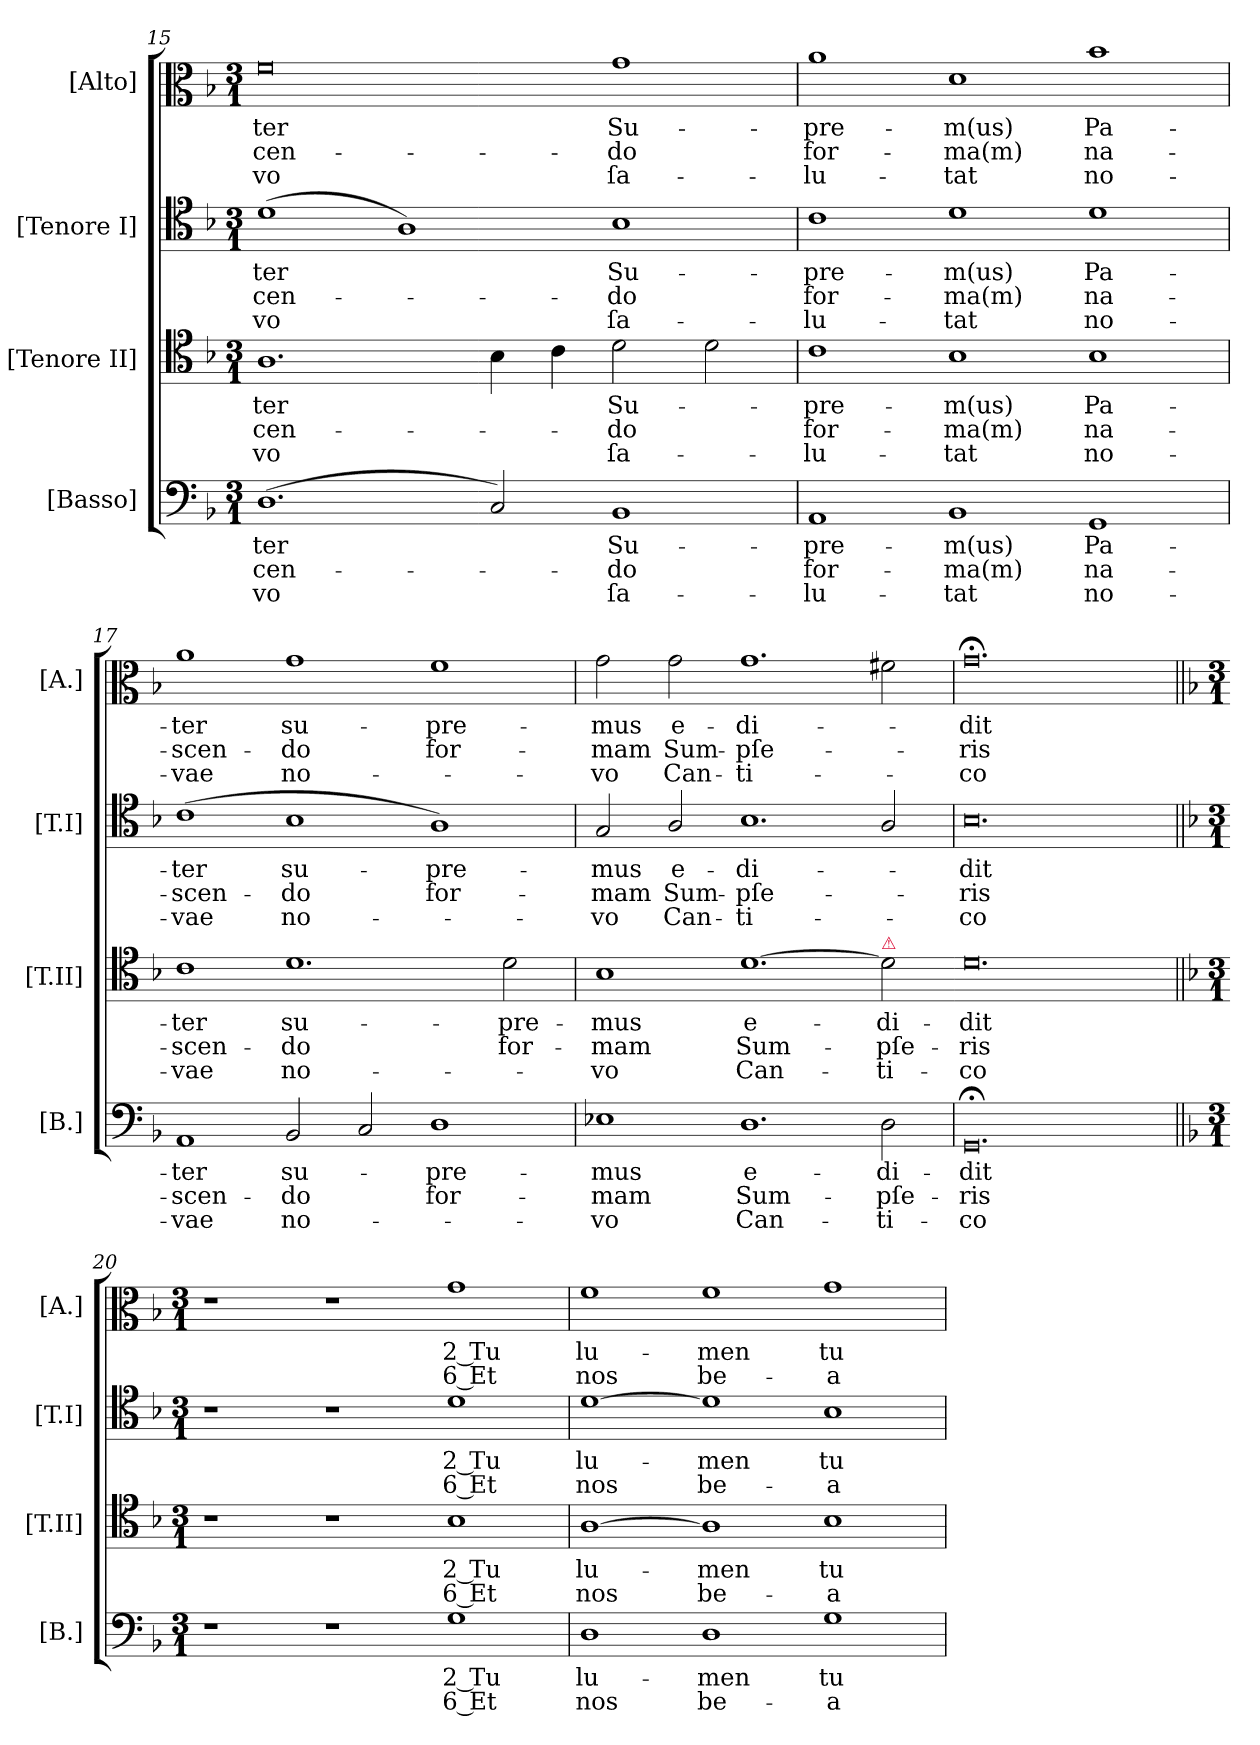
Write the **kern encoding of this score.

**kern	**text	**text	**text	**kern	**text	**text	**text	**kern	**text	**text	**text	**kern	**text	**text	**text
*part4	*part4	*part4	*part4	*part3	*part3	*part3	*part3	*part2	*part2	*part2	*part2	*part1	*part1	*part1	*part1
*staff4	*staff4	*staff4	*staff4	*staff3	*staff3	*staff3	*staff3	*staff2	*staff2	*staff2	*staff2	*staff1	*staff1	*staff1	*staff1
*I"[Basso]	*	*	*	*I"[Tenore II]	*	*	*	*I"[Tenore I]	*	*	*	*I"[Alto]	*	*	*
*I'[B.]	*	*	*	*I'[T.II]	*	*	*	*I'[T.I]	*	*	*	*I'[A.]	*	*	*
*clefF4	*	*	*	*clefC4	*	*	*	*clefC4	*	*	*	*clefC3	*	*	*
*k[b-]	*	*	*	*k[b-]	*	*	*	*k[b-]	*	*	*	*k[b-]	*	*	*
*M3/1	*	*	*	*M3/1	*	*	*	*M3/1	*	*	*	*M3/1	*	*	*
=15	=15	=15	=15	=15	=15	=15	=15	=15	=15	=15	=15	=15	=15	=15	=15
(<1.D\	-ter	-cen-	-vo	1.A\	-ter	-cen-	-vo	(1d\	-ter	-cen-	-vo	0f\	-ter	-cen-	-vo
.	.	.	.	.	.	.	.	1A\)	.	.	.	.	.	.	.
2C/)	.	.	.	4B-\	.	.	.	.	.	.	.	.	.	.	.
.	.	.	.	4c\	.	.	.	.	.	.	.	.	.	.	.
1BB-/	Su-	-do	ſa-	2d\	Su-	-do	ſa-	1B-\	Su-	-do	ſa-	1g\	Su-	-do	ſa-
.	.	.	.	2d\	.	.	.	.	.	.	.	.	.	.	.
=16	=16	=16	=16	=16	=16	=16	=16	=16	=16	=16	=16	=16	=16	=16	=16
1AA/	-pre-	for-	-lu-	1c\	-pre-	for-	-lu-	1c\	-pre-	for-	-lu-	1a\	-pre-	for-	-lu-
1BB-/	-m(us)	-ma(m)	-tat	1B-\	-m(us)	-ma(m)	-tat	1d\	-m(us)	-ma(m)	-tat	1d\	-m(us)	-ma(m)	-tat
!	!LO:LY:i	!LO:LY:i	!LO:LY:i	!	!LO:LY:i	!LO:LY:i	!LO:LY:i	!	!LO:LY:i	!LO:LY:i	!LO:LY:i	!	!LO:LY:i	!LO:LY:i	!LO:LY:i
1GG/	Pa-	na-	no-	1B-\	Pa-	na-	no-	1d\	Pa-	na-	no-	1b-\	Pa-	na-	no-
=17	=17	=17	=17	=17	=17	=17	=17	=17	=17	=17	=17	=17	=17	=17	=17
!	!LO:LY:i	!LO:LY:i	!LO:LY:i	!	!LO:LY:i	!LO:LY:i	!LO:LY:i	!	!LO:LY:i	!LO:LY:i	!LO:LY:i	!	!LO:LY:i	!LO:LY:i	!LO:LY:i
1AA/	-ter	-scen-	-vae	1c\	-ter	-scen-	-vae	(1c\	-ter	-scen-	-vae	1a\	-ter	-scen-	-vae
!	!LO:LY:i	!LO:LY:i	!LO:LY:i	!	!LO:LY:i	!LO:LY:i	!LO:LY:i	!	!LO:LY:i	!LO:LY:i	!LO:LY:i	!	!LO:LY:i	!LO:LY:i	!LO:LY:i
2BB-/	su-	-do	no-	1.d\	su-	-do	no-	1B-\	su-	-do	no-	1g\	su-	-do	no-
2C/	.	.	.	.	.	.	.	.	.	.	.	.	.	.	.
!	!LO:LY:i	!LO:LY:i	!	!	!	!	!	!	!LO:LY:i	!LO:LY:i	!	!	!LO:LY:i	!LO:LY:i	!
1D\	-pre-	for-	.	.	.	.	.	1A\)	-pre-	for-	.	1f\	-pre-	for-	.
!	!	!	!	!	!LO:LY:i	!LO:LY:i	!	!	!	!	!	!	!	!	!
.	.	.	.	2d\	-pre-	for-	.	.	.	.	.	.	.	.	.
=18	=18	=18	=18	=18	=18	=18	=18	=18	=18	=18	=18	=18	=18	=18	=18
!	!LO:LY:i	!LO:LY:i	!LO:LY:i	!	!LO:LY:i	!LO:LY:i	!LO:LY:i	!	!LO:LY:i	!LO:LY:i	!LO:LY:i	!	!LO:LY:i	!LO:LY:i	!LO:LY:i
1E-X\	-mus	-mam	-vo	1B-\	-mus	-mam	-vo	2G/	-mus	-mam	-vo	2g\	-mus	-mam	-vo
.	.	.	.	.	.	.	.	2A/	e-	Sum-	Can-	2g\	e-	Sum-	Can-
1.D\	e-	Sum-	Can-	[1.d\	e-	Sum-	Can-	1.B-\	-di-	-pſe-	-ti-	1.g\	-di-	-pſe-	-ti-
!	!	!	!	!LO:TX:a:color=crimson:t=⚠	!	!	!	!	!	!	!	!	!	!	!
2D\	-di-	-pſe-	-ti-	2d\]	-di-	-pſe-	-ti-	2A/	.	.	.	2f#X\	.	.	.
=19	=19	=19	=19	=19-	=19	=19	=19	=19	=19	=19	=19	=19	=19	=19	=19
0.GG;<;/	-dit	-ris	-co	0.d\	-dit	-ris	-co	0.B-\	-dit	-ris	-co	0.g;<;\	-dit	-ris	-co
=20||	=20||	=20||	=20||	=20||	=20||	=20||	=20||	=20||	=20||	=20||	=20||	=20||	=20||	=20||	=20||
*k[b-]	*	*	*	*k[b-]	*	*	*	*k[b-]	*	*	*	*k[b-]	*	*	*
*M3/1	*	*	*	*M3/1	*	*	*	*M3/1	*	*	*	*M3/1	*	*	*
1r	.	.	.	1r	.	.	.	1r	.	.	.	1r	.	.	.
1r	.	.	.	1r	.	.	.	1r	.	.	.	1r	.	.	.
1G\	2 Tu	6 Et	.	1B-\	2 Tu	6 Et	.	1d\	2 Tu	6 Et	.	1g\	2 Tu	6 Et	.
=21	=21	=21	=21	=21	=21	=21	=21	=21	=21	=21	=21	=21	=21	=21	=21
1D\	lu-	nos	.	[1A\	lu-	nos	.	[1d\	lu-	nos	.	1f\	lu-	nos	.
1D\	-men	be-	.	1A\]	-men	be-	.	1d\]	-men	be-	.	1f\	-men	be-	.
1G\	tu	-a-	.	1B-\	tu	-a-	.	1B-\	tu	-a-	.	1g\	tu	-a-	.
=	=	=	=	=	=	=	=	=	=	=	=	=	=	=	=
*-	*-	*-	*-	*-	*-	*-	*-	*-	*-	*-	*-	*-	*-	*-	*-
